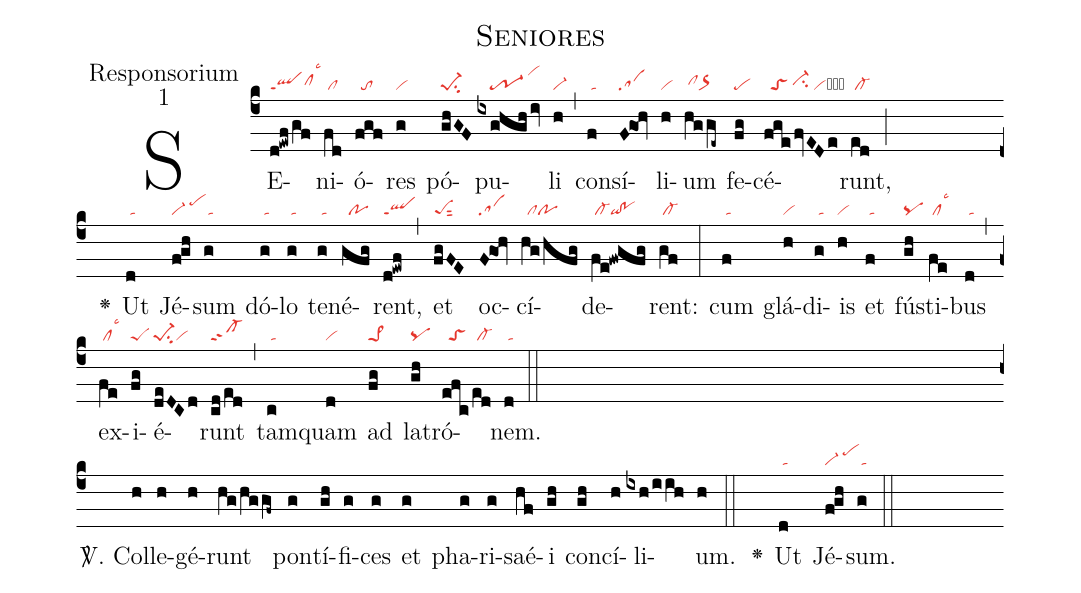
name:Seniores;
office-part:Responsorium;
mode:1;
nabc-lines: 1;
%%
(c4) SE(d!ewf/gf|qlppt1clhhlsc3)ni(fd|/cl)ó(fgf|//to)res(g|vi) pó(ghGF|pe-1su2)pu(ixghgh/iv|////tr-1/vihl)li(h|vi-) (,)
con(f|/ta)sí(F!go!hv|sa)li(h|vi)um(hgge~|/clhhor>) fe(fg|pe)cé(fge/fvEDe|//toS/ci-hh/vih)runt,(ed|/cl-) (;Z)

<v>\greheightstar</v>() Ut(d|/ta) Jé(f!gh|vi-/pehj)sum(g|/ta) dó(g|/ta)lo(g|/ta) te(g|/ta)né(gfg|//po)rent,(d!ewf|qlppt1) (,)
et(fgFE|peSsut2) oc(F!go!hv|sa)cí(hg/hfg|//clpo)de(fe!fwgfg|/cl-qi!po)rent:(gf|/cl-) (:)
cum(f|/ta) glá(h|vi)di(g|/ta)is(h|vi) et(f|/ta) fú(gh|pq)sti(fe|/cllsc3)bus(d|/ta) (,)
ex(fe|/cllsc3)i(fg|peS)é(deDCd|pe-1su2vi)runt(cd/ed|cl-ppt2) (,) tam(c|/ta)quam(d|vi) ad(fg|pe>1) la(gh|pq)tró(efc/ed|//toS///cl-)nem.(d|/ta) (::Z)

<sp>V/</sp>. Col(h)le(h)gé(h)runt(hg/hggf~) pon(g)tí(gh)fi(g)ces(g) et(g) pha(g)ri(g)saé(hf)i(gh) con(gh)cí(h)li(ixh/iih)um.(h) (::)

<v>\greheightstar</v>() Ut(d|/ta) Jé(f!gh|vi-/pehj)sum.(g|/ta) (::)
